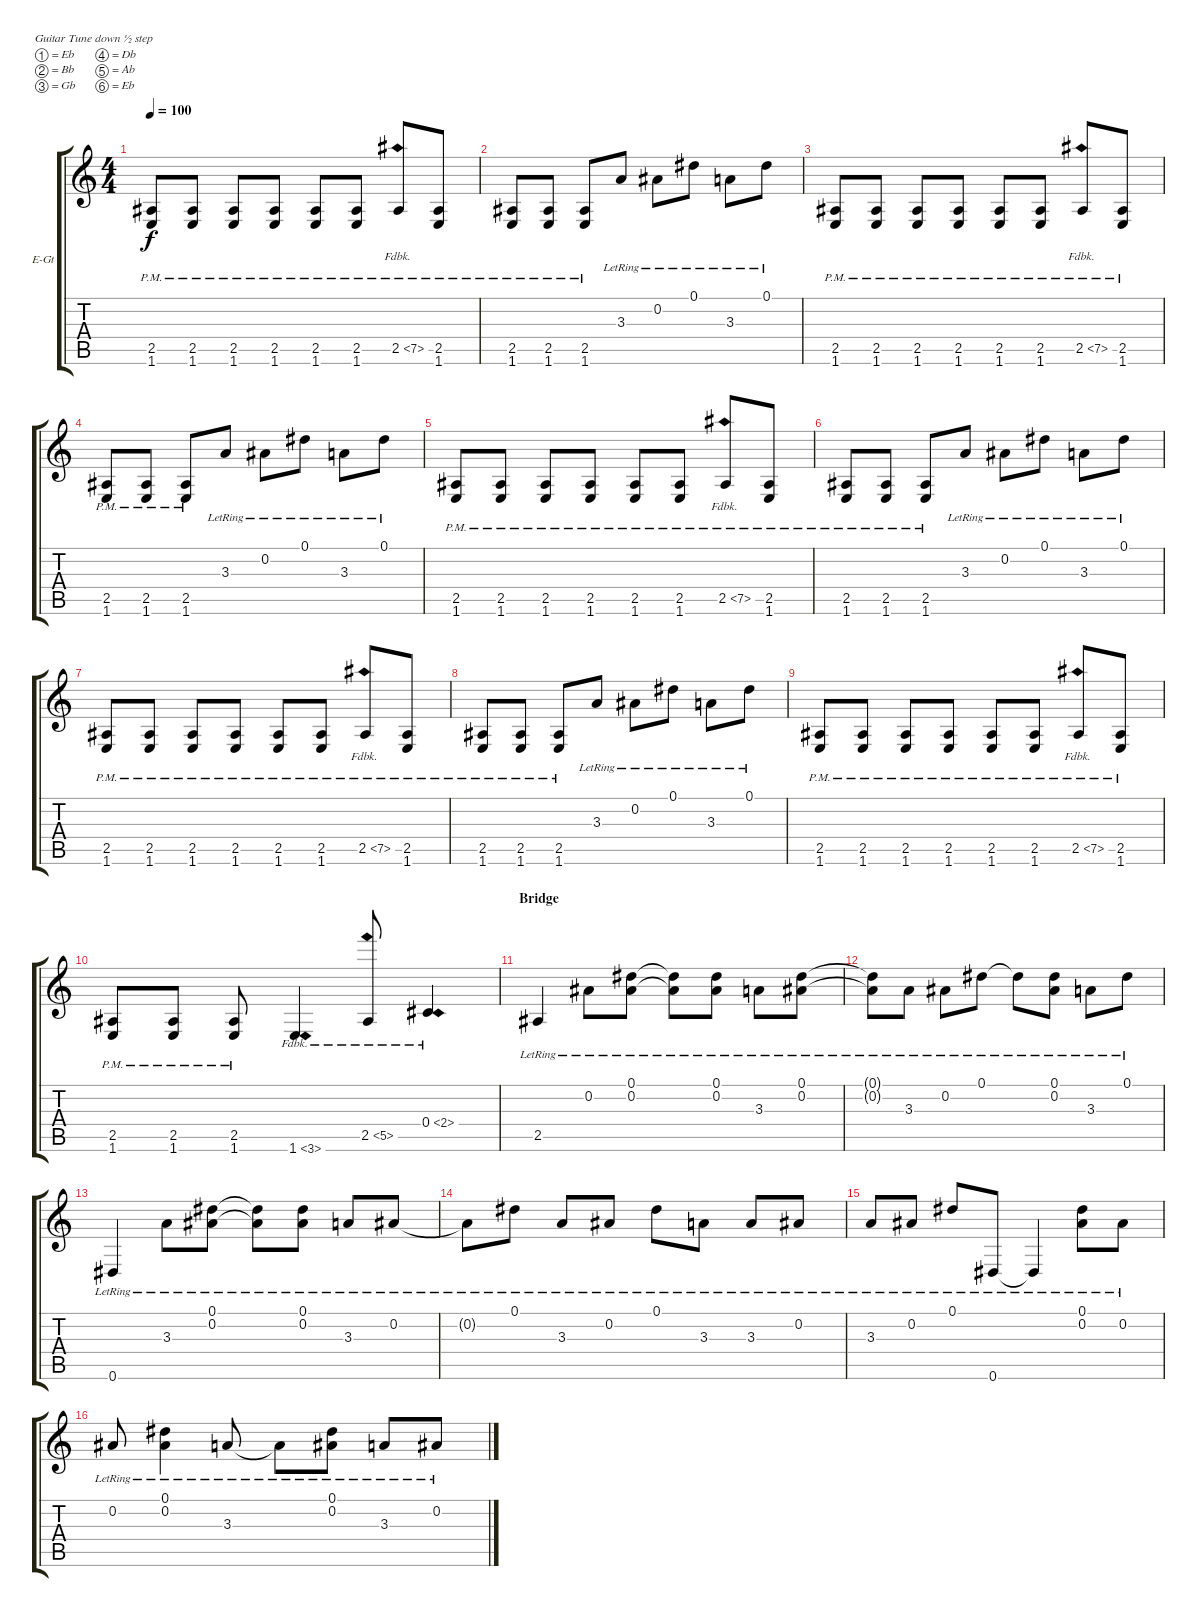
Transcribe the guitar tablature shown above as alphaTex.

\defaultSystemsLayout 4
\bracketExtendMode groupsimilarinstruments
\firstSystemTrackNameOrientation horizontal
\otherSystemsTrackNameOrientation horizontal
\track ("Electric Guitar" "E-Gt") {instrument distortionguitar}
\staff {score tabs}
\tuning (Eb4 Bb3 Gb3 Db3 Ab2 Eb2)
\ts (4 4)
\tempo 100
\clef g2
\scale
1.03909
\ks c
(1.6{pm} 2.5{pm}).8{dy f} (1.6{pm} 2.5{pm}).8 (1.6{pm} 2.5{pm}).8 (1.6{pm} 2.5{pm}).8 (1.6{pm} 2.5{pm}).8 (1.6{pm} 2.5{pm}).8 2.5{fh 5 pm}.8 (1.6{pm} 2.5{pm}).8 |
\scale
0.960908 (1.6{pm} 2.5{pm}).8 (1.6{pm} 2.5{pm}).8 (1.6{pm} 2.5{pm}).8 3.3{lr}.8 0.2{lr}.8 0.1{lr}.8 3.3{lr}.8 0.1{lr}.8 |
\scale
1.03909 (1.6{pm} 2.5{pm}).8 (1.6{pm} 2.5{pm}).8 (1.6{pm} 2.5{pm}).8 (1.6{pm} 2.5{pm}).8 (1.6{pm} 2.5{pm}).8 (1.6{pm} 2.5{pm}).8 2.5{fh 5 pm}.8 (1.6{pm} 2.5{pm}).8 |
\scale
0.960908 (1.6{pm} 2.5{pm}).8 (1.6{pm} 2.5{pm}).8 (1.6{pm} 2.5{pm}).8 3.3{lr}.8 0.2{lr}.8 0.1{lr}.8 3.3{lr}.8 0.1{lr}.8 |
\scale
1.03909 (1.6{pm} 2.5{pm}).8 (1.6{pm} 2.5{pm}).8 (1.6{pm} 2.5{pm}).8 (1.6{pm} 2.5{pm}).8 (1.6{pm} 2.5{pm}).8 (1.6{pm} 2.5{pm}).8 2.5{fh 5 pm}.8 (1.6{pm} 2.5{pm}).8 |
\scale
0.960908 (1.6{pm} 2.5{pm}).8 (1.6{pm} 2.5{pm}).8 (1.6{pm} 2.5{pm}).8 3.3{lr}.8 0.2{lr}.8 0.1{lr}.8 3.3{lr}.8 0.1{lr}.8 |
\scale
1.03909 (1.6{pm} 2.5{pm}).8 (1.6{pm} 2.5{pm}).8 (1.6{pm} 2.5{pm}).8 (1.6{pm} 2.5{pm}).8 (1.6{pm} 2.5{pm}).8 (1.6{pm} 2.5{pm}).8 2.5{fh 5 pm}.8 (1.6{pm} 2.5{pm}).8 |
\scale
0.960908 (1.6{pm} 2.5{pm}).8 (1.6{pm} 2.5{pm}).8 (1.6{pm} 2.5{pm}).8 3.3{lr}.8 0.2{lr}.8 0.1{lr}.8 3.3{lr}.8 0.1{lr}.8 |
\scale
1.03909 (1.6{pm} 2.5{pm}).8 (1.6{pm} 2.5{pm}).8 (1.6{pm} 2.5{pm}).8 (1.6{pm} 2.5{pm}).8 (1.6{pm} 2.5{pm}).8 (1.6{pm} 2.5{pm}).8 2.5{fh 5 pm}.8 (1.6{pm} 2.5{pm}).8 |
\scale
0.960908 (1.6{pm} 2.5{pm}).8 (1.6{pm} 2.5{pm}).8 (1.6{pm} 2.5{pm}).8 1.6{fh 2}.4 2.5{fh 3}.8 0.4{fh 2}.4 |
\section ("" "Bridge")
\scale
1.03909 2.5{lr}.4 0.2{lr}.8 (0.2{lr} 0.1{lr}).8 (0.2{lr t} 0.1{lr t}).8 (0.1{lr} 0.2{lr}).8 3.3{lr}.8 (0.1{lr} 0.2{lr}).8 |
\scale
0.960908 (0.1{lr t} 0.2{lr t}).8 3.3{lr}.8 0.2{lr}.8 0.1{lr}.8 0.1{lr t}.8 (0.1{lr} 0.2{lr}).8 3.3{lr}.8 0.1{lr}.8 |
\scale
1.03909 0.6{lr}.4 3.3{lr}.8 (0.1{lr} 0.2{lr}).8 (0.1{lr t} 0.2{lr t}).8 (0.1{lr} 0.2{lr}).8 3.3{lr}.8 0.2{lr}.8 |
\scale
0.960908 0.2{lr t}.8 0.1{lr}.8 3.3{lr}.8 0.2{lr}.8 0.1{lr}.8 3.3{lr}.8 3.3{lr}.8 0.2{lr}.8 |
\scale
1.03909 3.3{lr}.8 0.2{lr}.8 0.1{lr}.8 0.6{lr}.8 0.6{lr t}.4 (0.1{lr} 0.2{lr}).8 0.2{lr}.8 |
\scale
0.960908 0.2{lr}.8 (0.1{lr} 0.2{lr}).4 3.3{lr}.8 3.3{lr t}.8 (0.1{lr} 0.2{lr}).8 3.3{lr}.8 0.2{lr}.8
